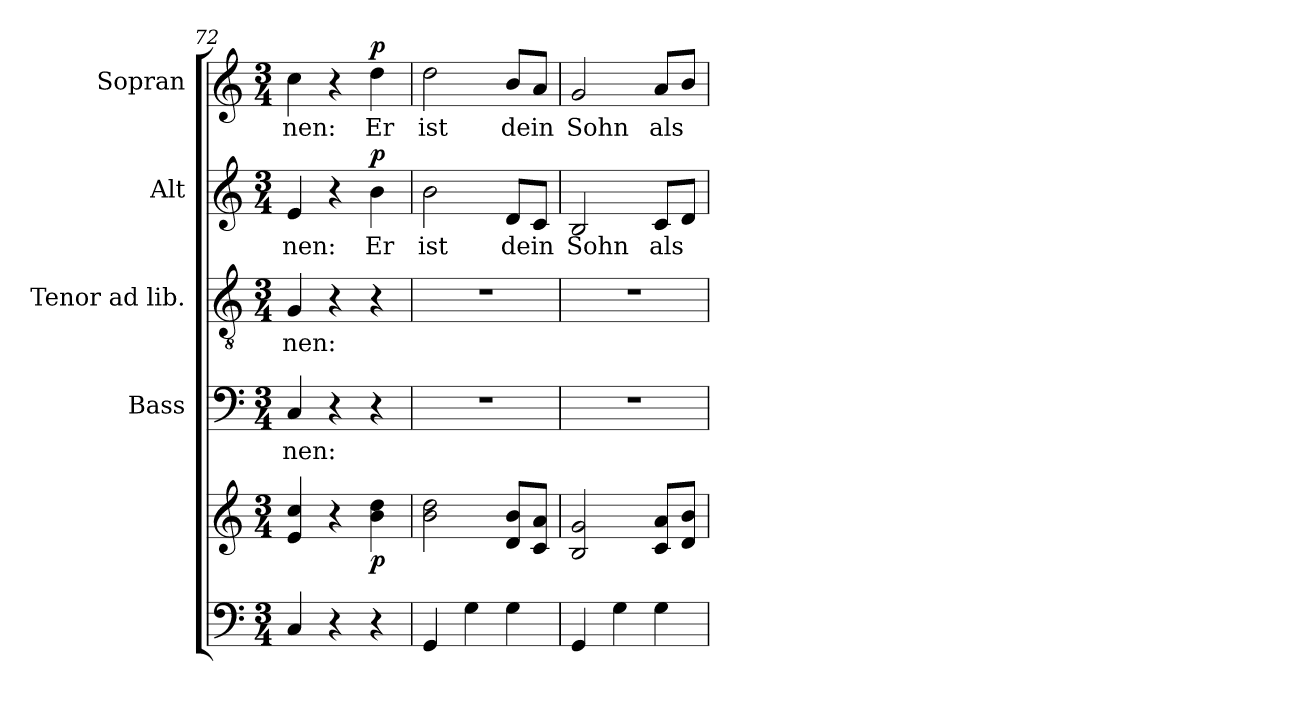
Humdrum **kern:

**kern	**kern	**dynam	**kern	**text	**kern	**text	**kern	**text	**dynam	**kern	**text	**dynam
*part5	*part5	*part5	*part4	*part4	*part3	*part3	*part2	*part2	*part2	*part1	*part1	*part1
*staff6	*staff5	*staff5/6	*staff4	*staff4	*staff3	*staff3	*staff2	*staff2	*staff2	*staff1	*staff1	*staff1
*	*	*	*I"Bass	*	*I"Tenor ad lib.	*	*I"Alt	*	*	*I"Sopran	*	*
*	*	*	*I'B.	*	*I'T.	*	*I'A.	*	*	*I'S.	*	*
*clefF4	*clefG2	*	*clefF4	*	*clefGv2	*	*clefG2	*	*	*clefG2	*	*
*k[]	*k[]	*	*k[]	*	*k[]	*	*k[]	*	*	*k[]	*	*
*C:	*C:	*	*C:	*	*C:	*	*C:	*	*	*C:	*	*
*M3/4	*M3/4	*	*M3/4	*	*M3/4	*	*M3/4	*	*	*M3/4	*	*
=72	=72	=72	=72	=72	=72	=72	=72	=72	=72	=72	=72	=72
!	!	!	!	!LO:LY:b	!	!LO:LY:b	!	!LO:LY:b	!	!	!LO:LY:b	!
4C/	4e/ 4cc/	.	4C/	-nen:	4G/	-nen:	4e/	-nen:	.	4cc\	-nen:	.
4r	4r	.	4r	.	4r	.	4r	.	.	4r	.	.
!	!	!LO:DY:b	!	!	!	!	!	!LO:LY:b	!LO:DY:a	!	!LO:LY:b	!LO:DY:a
4r	4b\ 4dd\	p	4r	.	4r	.	4b\	Er	p	4dd\	Er	p
=73	=73	=73	=73	=73	=73	=73	=73	=73	=73	=73	=73	=73
!	!	!	!	!	!	!	!	!LO:LY:b	!	!	!LO:LY:b	!
4GG/	2b\ 2dd\	.	2.r	.	2.r	.	2b\	ist	.	2dd\	ist	.
4G\	.	.	.	.	.	.	.	.	.	.	.	.
!	!	!	!	!	!	!	!	!LO:LY:b	!	!	!LO:LY:b	!
4G\	8d/ 8b/L	.	.	.	.	.	8d/L	dein	.	8b/L	dein	.
.	8c/ 8a/J	.	.	.	.	.	8c/J	.	.	8a/J	.	.
=74	=74	=74	=74	=74	=74	=74	=74	=74	=74	=74	=74	=74
!	!	!	!	!	!	!	!	!LO:LY:b	!	!	!LO:LY:b	!
4GG/	2B/ 2g/	.	2.r	.	2.r	.	2B/	Sohn	.	2g/	Sohn	.
4G\	.	.	.	.	.	.	.	.	.	.	.	.
!	!	!	!	!	!	!	!	!LO:LY:b	!	!	!LO:LY:b	!
4G\	8c/ 8a/L	.	.	.	.	.	8c/L	als	.	8a/L	als	.
.	8d/ 8b/J	.	.	.	.	.	8d/J	.	.	8b/J	.	.
=	=	=	=	=	=	=	=	=	=	=	=	=
*-	*-	*-	*-	*-	*-	*-	*-	*-	*-	*-	*-	*-
